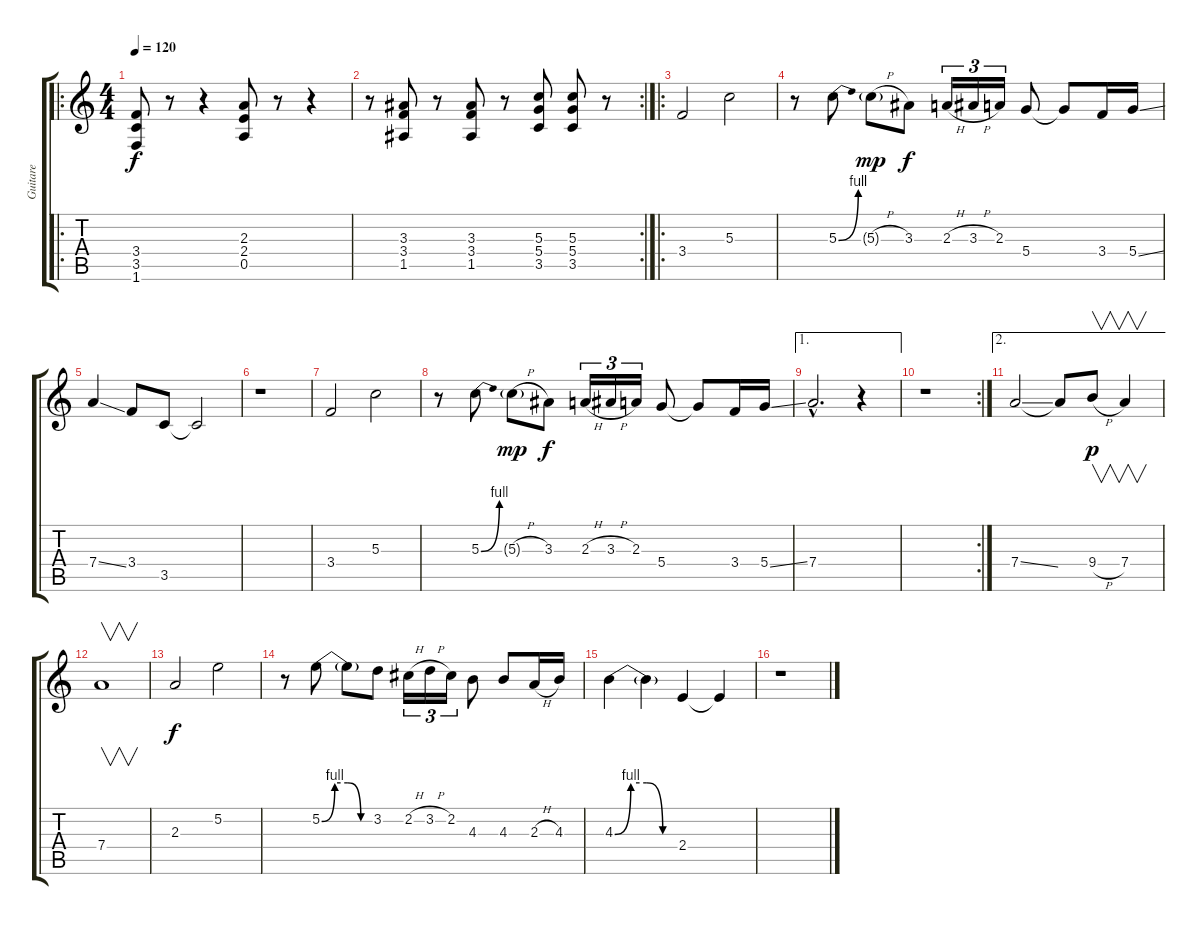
\track ("Guitare" "Guitare") {instrument overdrivenguitar}
\staff {score tabs}
\tuning (E4 B3 G3 D3 A2 E2) {hide}
\ro
\ts (4 4)
\tempo 120
\clef g2
\ks c
(3.4 3.5 1.6).8{dy f instrument overdrivenguitar} r.8 r.4 (2.3 2.4 0.5).8 r.8 r.4 |
\rc 2
r.8 (3.3 3.4 1.5).8 r.8 (3.3 3.4 1.5).8 r.8 (5.3 5.4 3.5).8 (5.3 5.4 3.5).8 r.8 |
\ro
3.4.2 5.3.2 |
r.8 5.3{be (bend 0 0 60 4)}.8 5.3{h g}.8{dy mp} 3.3.8{dy f} 2.3{h}.16{tu (3 2)} 3.3{h}.16{tu (3 2)} 2.3.16{tu (3 2)} 5.4.8 5.4{t}.8 3.4.16 5.4{ss}.16 |
7.4{ss}.4 3.4.8 3.5.8 3.5{t}.2 |
r.1 |
3.4.2 5.3.2 |
r.8 5.3{be (bend 0 0 60 4)}.8 5.3{h g}.8{dy mp} 3.3.8{dy f} 2.3{h}.16{tu (3 2)} 3.3{h}.16{tu (3 2)} 2.3.16{tu (3 2)} 5.4.8 5.4{t}.8 3.4.16 5.4{ss}.16 |
\ae 1
7.4{hac}.2{d} r.4 |
\rc 2
r.1 |
\ae 2
7.4{ss}.2 7.4{t}.8 9.4{h}.8{v dy p} 7.4.4{v} |
7.4.1{v} |
2.3.2{dy f} 5.2.2 |
r.8 5.2{be (custom 0 0 15 4 30 4 45 0 60 0)}.8 5.2{t}.8 3.2.8 2.2{h}.16{tu (3 2)} 3.2{h}.16{tu (3 2)} 2.2.16{tu (3 2)} 4.3.8 4.3.8 2.3{h}.16 4.3.16 |
4.3{be (custom 0 0 15 4 30 4 45 0 60 0)}.4 4.3{t}.4 2.4.4 2.4{t}.4 |
r.1
